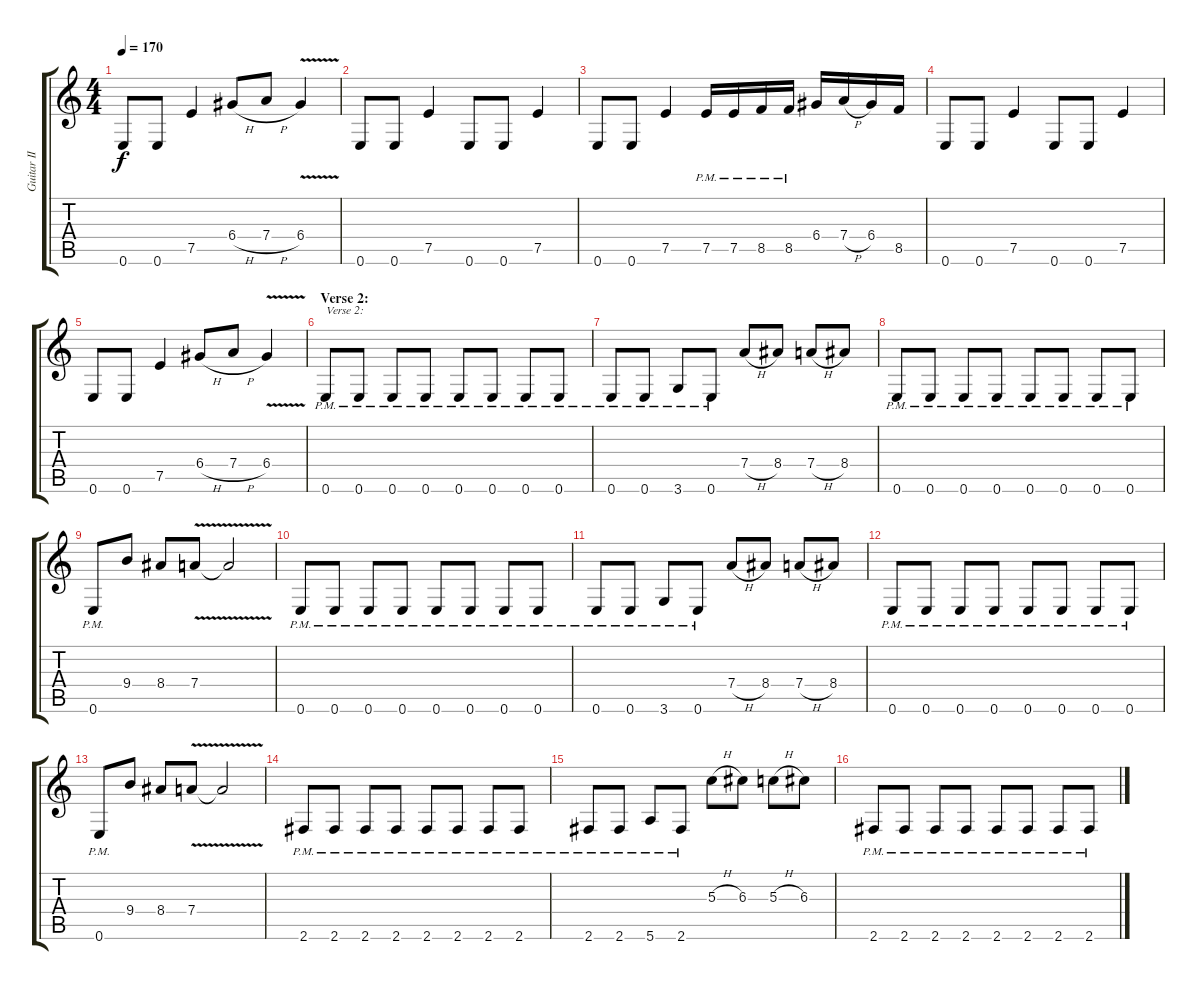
\track ("Guitar II" "Guitar II") {instrument distortionguitar}
\staff {score tabs}
\tuning (E4 B3 G3 D3 A2 E2) {hide}
\ts (4 4)
\tempo 170
\clef g2
\ks c
0.6.8{dy f} 0.6.8 7.5.4 6.4{h}.8 7.4{h}.8 6.4{v}.4 |
0.6.8 0.6.8 7.5.4 0.6.8 0.6.8 7.5.4 |
0.6.8 0.6.8 7.5.4 7.5{pm}.16 7.5{pm}.16 8.5{pm}.16 8.5{pm}.16 6.4.16 7.4{h}.16 6.4.16 8.5.16 |
0.6.8 0.6.8 7.5.4 0.6.8 0.6.8 7.5.4 |
0.6.8 0.6.8 7.5.4 6.4{h}.8 7.4{h}.8 6.4{v}.4 |
\section ("" "Verse 2:")
0.6{pm}.8{txt "Verse 2:"} 0.6{pm}.8 0.6{pm}.8 0.6{pm}.8 0.6{pm}.8 0.6{pm}.8 0.6{pm}.8 0.6{pm}.8 |
0.6{pm}.8 0.6{pm}.8 3.6{pm}.8 0.6{pm}.8 7.4{h}.8 8.4.8 7.4{h}.8 8.4.8 |
0.6{pm}.8 0.6{pm}.8 0.6{pm}.8 0.6{pm}.8 0.6{pm}.8 0.6{pm}.8 0.6{pm}.8 0.6{pm}.8 |
0.6{pm}.8 9.4.8 8.4.8 7.4{v}.8 7.4{t}.2 |
0.6{pm}.8 0.6{pm}.8 0.6{pm}.8 0.6{pm}.8 0.6{pm}.8 0.6{pm}.8 0.6{pm}.8 0.6{pm}.8 |
0.6{pm}.8 0.6{pm}.8 3.6{pm}.8 0.6{pm}.8 7.4{h}.8 8.4.8 7.4{h}.8 8.4.8 |
0.6{pm}.8 0.6{pm}.8 0.6{pm}.8 0.6{pm}.8 0.6{pm}.8 0.6{pm}.8 0.6{pm}.8 0.6{pm}.8 |
0.6{pm}.8 9.4.8 8.4.8 7.4{v}.8 7.4{t}.2 |
2.6{pm}.8 2.6{pm}.8 2.6{pm}.8 2.6{pm}.8 2.6{pm}.8 2.6{pm}.8 2.6{pm}.8 2.6{pm}.8 |
2.6{pm}.8 2.6{pm}.8 5.6{pm}.8 2.6{pm}.8 5.3{h}.8 6.3.8 5.3{h}.8 6.3.8 |
2.6{pm}.8 2.6{pm}.8 2.6{pm}.8 2.6{pm}.8 2.6{pm}.8 2.6{pm}.8 2.6{pm}.8 2.6{pm}.8
